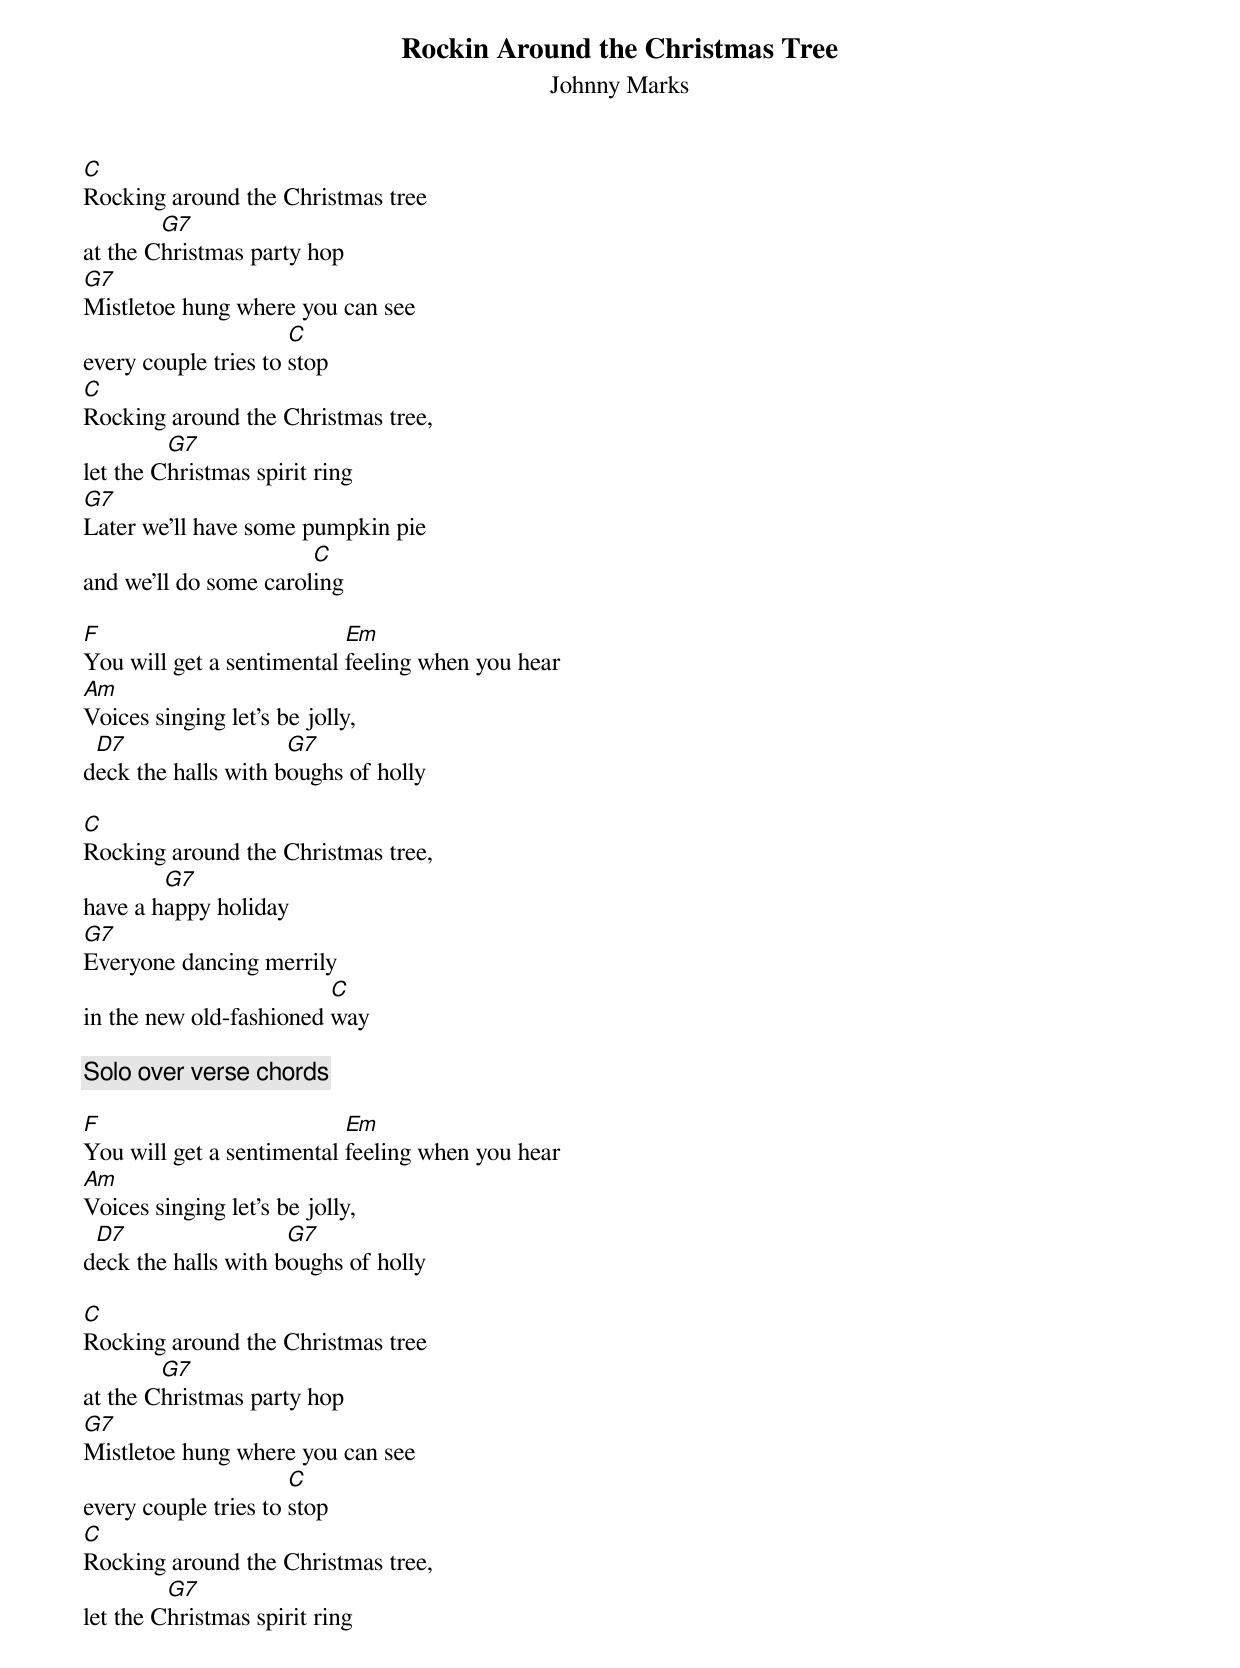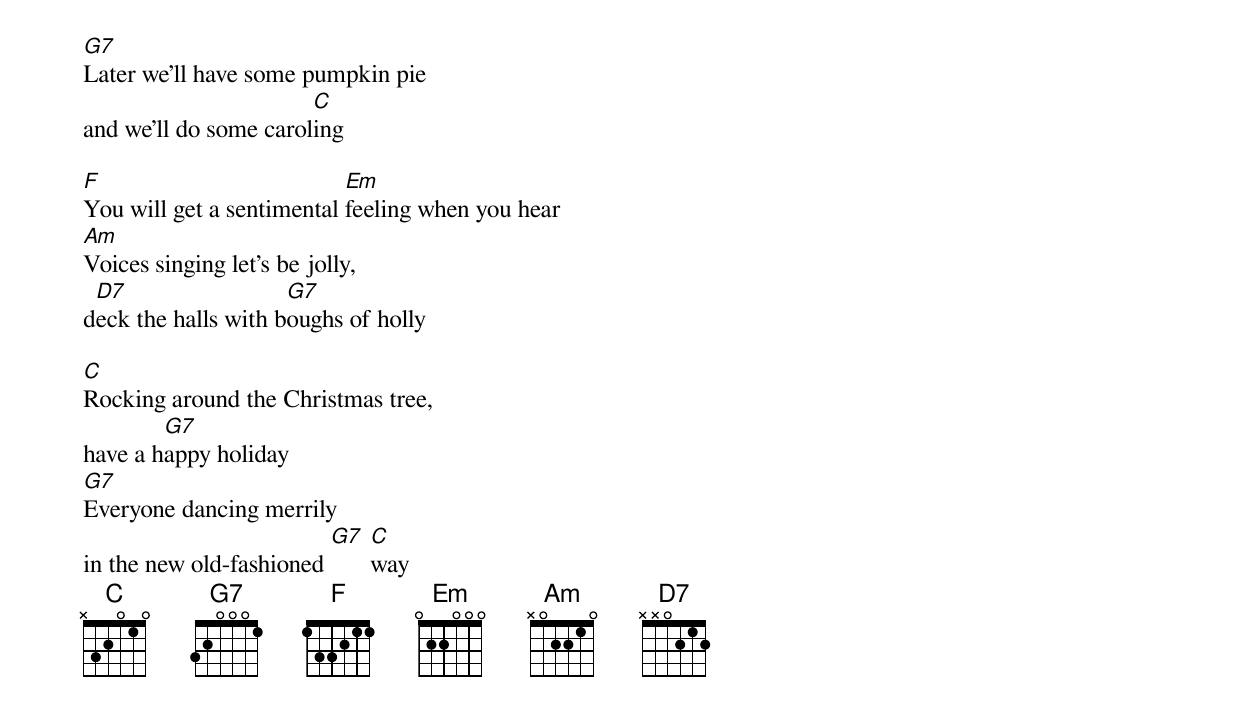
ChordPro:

{title: Rockin Around the Christmas Tree}
{subtitle: Johnny Marks}


[C]Rocking around the Christmas tree
at the C[G7]hristmas party hop
[G7]Mistletoe hung where you can see
every couple tries to [C]stop
[C]Rocking around the Christmas tree,
let the C[G7]hristmas spirit ring
[G7]Later we'll have some pumpkin pie
and we'll do some carol[C]ing

[F]You will get a sentimental [Em]feeling when you hear
[Am]Voices singing let's be jolly,
d[D7]eck the halls with b[G7]oughs of holly

[C]Rocking around the Christmas tree,
have a h[G7]appy holiday
[G7]Everyone dancing merrily
in the new old-fashioned [C]way

{c:Solo over verse chords}

[F]You will get a sentimental [Em]feeling when you hear
[Am]Voices singing let's be jolly,
d[D7]eck the halls with b[G7]oughs of holly

[C]Rocking around the Christmas tree
at the C[G7]hristmas party hop
[G7]Mistletoe hung where you can see
every couple tries to [C]stop
[C]Rocking around the Christmas tree,
let the C[G7]hristmas spirit ring
[G7]Later we'll have some pumpkin pie
and we'll do some carol[C]ing

[F]You will get a sentimental [Em]feeling when you hear
[Am]Voices singing let's be jolly,
d[D7]eck the halls with b[G7]oughs of holly

[C]Rocking around the Christmas tree,
have a h[G7]appy holiday
[G7]Everyone dancing merrily
in the new old-fashioned [G7] [C]way
